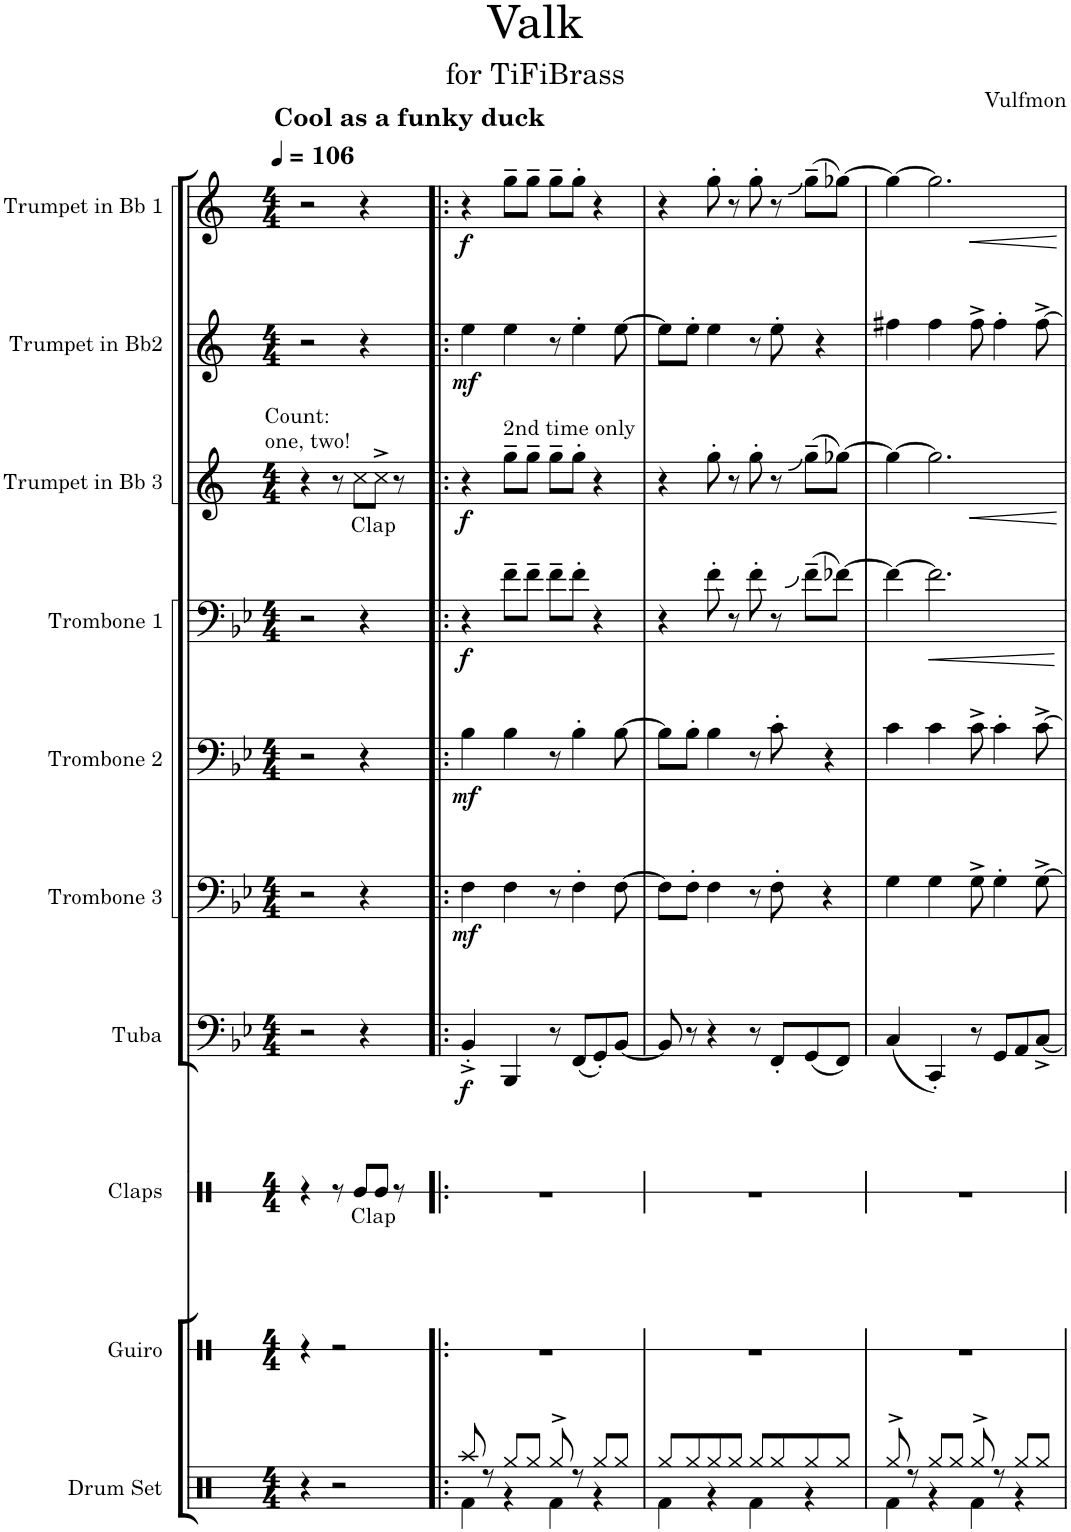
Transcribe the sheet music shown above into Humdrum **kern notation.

**kern	**kern	**kern	**kern	**dynam	**kern	**dynam	**kern	**dynam	**kern	**dynam	**kern	**dynam	**kern	**dynam	**kern	**dynam
*part10	*part9	*part8	*part7	*part7	*part6	*part6	*part5	*part5	*part4	*part4	*part3	*part3	*part2	*part2	*part1	*part1
*staff10	*staff9	*staff8	*staff7	*staff7	*staff6	*staff6	*staff5	*staff5	*staff4	*staff4	*staff3	*staff3	*staff2	*staff2	*staff1	*staff1
*I"Drum Set	*I"Guiro	*I"Claps	*I"Tuba	*	*I"Trombone 3	*	*I"Trombone 2	*	*I"Trombone 1	*	*I"Trumpet in Bb 3	*	*I"Trumpet in Bb2	*	*I"Trumpet in Bb 1	*
*I'dr.	*I'Gr.	*I'clp.	*I'Tb.	*	*I'tb3	*	*I'tb2	*	*I'tb1	*	*I'tp3	*	*I'tp2	*	*I'tp1	*
*	*stria1	*stria1	*	*	*	*	*	*	*	*	*	*	*	*	*	*
*clefX	*clefX	*clefX	*clefF4	*	*clefF4	*	*clefF4	*	*clefF4	*	*clefG2	*	*clefG2	*	*clefG2	*
*	*	*	*	*	*	*	*	*	*	*	*Trd1c2	*	*Trd1c2	*	*Trd1c2	*
*k[]	*k[]	*k[]	*k[b-e-]	*	*k[b-e-]	*	*k[b-e-]	*	*k[b-e-]	*	*k[]	*	*k[]	*	*k[]	*
*M4/4	*M4/4	*M4/4	*M4/4	*	*M4/4	*	*M4/4	*	*M4/4	*	*M4/4	*	*M4/4	*	*M4/4	*
*MM106	*MM106	*MM106	*MM106	*	*MM106	*	*MM106	*	*MM106	*	*MM106	*	*MM106	*	*MM106	*
=1	=1	=1	=1	=1	=1	=1	=1	=1	=1	=1	=1	=1	=1	=1	=1	=1
!	!	!	!	!	!	!	!	!	!	!	!	!	!	!	!LO:TX:a:B:t=Cool as a funky duck	!
!	!	!	!	!	!	!	!	!	!	!	!LO:TX:a:t=Count&colon;	!	!	!	!	!
!	!	!	!	!	!	!	!	!	!	!	!LO:TX:a:t=one, two!	!	!	!	!	!
4r	4r	4r	2r	.	2r	.	2r	.	2r	.	4r	.	2r	.	2r	.
2r	2r	8r	.	.	.	.	.	.	.	.	8r	.	.	.	.	.
!	!	!	!	!	!	!	!	!	!	!	!LO:TX:b:t=Clap	!	!	!	!	!
!	!	!LO:TX:b:t=Clap	!	!	!	!	!	!	!	!	!	!	!	!	!	!
.	.	8Re/L	.	.	.	.	.	.	.	.	8cc\L	.	.	.	.	.
.	.	8Re/J	4r	.	4r	.	4r	.	4r	.	8cc^\J	.	4r	.	4r	.
.	.	8r	.	.	.	.	.	.	.	.	8r	.	.	.	.	.
=2!|:	=2!|:	=2!|:	=2!|:	=2!|:	=2!|:	=2!|:	=2!|:	=2!|:	=2!|:	=2!|:	=2!|:	=2!|:	=2!|:	=2!|:	=2!|:	=2!|:
*^	*	*	*	*	*	*	*	*	*	*	*	*	*	*	*	*
!	!	!	!	!	!LO:DY:b	!	!LO:DY:b	!	!LO:DY:b	!	!LO:DY:b	!	!LO:DY:b	!	!LO:DY:b	!	!LO:DY:b
8Raa/	4Rf\	1r	1r	4BB-'^/	f	4F\	mf	4B-\	mf	4r	f	4r	f	4ee\	mf	4r	f
8r	.	.	.	.	.	.	.	.	.	.	.	.	.	.	.	.	.
!	!	!	!	!	!	!	!	!	!	!	!	!LO:TX:a:t=2nd time only	!	!	!	!	!
8Rgg/L	4r	.	.	4BBB-/	.	4F\	.	4B-\	.	8f~\L	.	8gg~\L	.	4ee\	.	8gg~\L	.
8Rgg/J	.	.	.	.	.	.	.	.	.	8f~\J	.	8gg~\J	.	.	.	8gg~\J	.
8Rgg^/	4Rf\	.	.	8r	.	8r	.	8r	.	8f~\L	.	8gg~\L	.	8r	.	8gg~\L	.
8r	.	.	.	(8FF/L	.	4F'\	.	4B-'\	.	8f'\J	.	8gg'\J	.	4ee'\	.	8gg'\J	.
8Rgg/L	4r	.	.	8GG'/)	.	.	.	.	.	4r	.	4r	.	.	.	4r	.
8Rgg/J	.	.	.	[8BB-/J	.	[8F\	.	[8B-\	.	.	.	.	.	[8ee\	.	.	.
=3	=3	=3	=3	=3	=3	=3	=3	=3	=3	=3	=3	=3	=3	=3	=3	=3	=3
8Rgg/L	4Rf\	1r	1r	8BB-/]	.	8F\L]	.	8B-\L]	.	4r	.	4r	.	8ee\L]	.	4r	.
8Rgg/	.	.	.	8r	.	8F'\J	.	8B-'\J	.	.	.	.	.	8ee'\J	.	.	.
8Rgg/	4r	.	.	4r	.	4F\	.	4B-\	.	8f'\	.	8gg'\	.	4ee\	.	8gg'\	.
8Rgg/J	.	.	.	.	.	.	.	.	.	8r	.	8r	.	.	.	8r	.
8Rgg/L	4Rf\	.	.	8r	.	8r	.	8r	.	8f'\	.	8gg'\	.	8r	.	8gg'\	.
8Rgg/	.	.	.	8FF'/L	.	8F'\	.	8c'\	.	8r	.	8r	.	8ee'\	.	8r	.
8Rgg/	4r	.	.	(8GG/	.	4r	.	4r	.	(8f~\L	.	(8gg~\L	.	4r	.	(8gg~\L	.
8Rgg/J	.	.	.	8FF/J)	.	.	.	.	.	[8f-X\J)	.	[8gg-X\J)	.	.	.	[8gg-X\J)	.
=4	=4	=4	=4	=4	=4	=4	=4	=4	=4	=4	=4	=4	=4	=4	=4	=4	=4
8Rgg^/	4Rf\	1r	1r	(4C/	.	4G\	.	4c\	.	4f-\_	.	4gg-\_	.	4ff#X\	.	4gg-\_	.
8r	.	.	.	.	.	.	.	.	.	.	.	.	.	.	.	.	.
8Rgg/L	4r	.	.	4CC'/)	.	4G\	.	4c\	.	2.f-\]	.	2.gg-\]	.	4ff#\	.	2.gg-\]	.
8Rgg/J	.	.	.	.	.	.	.	.	.	.	.	.	.	.	.	.	.
8Rgg^/	4Rf\	.	.	8r	.	8G^\	.	8c^\	.	.	.	.	.	8ff#^\	.	.	.
8r	.	.	.	8GG/L	.	4G'\	.	4c'\	.	.	.	.	.	4ff#'\	.	.	.
8Rgg/L	4r	.	.	8AA/	.	.	.	.	.	.	.	.	.	.	.	.	.
8Rgg/J	.	.	.	[8C^/J	.	[8G^\	.	[8c^\	.	.	.	.	.	[8ff#^\	.	.	.
*v	*v	*	*	*	*	*	*	*	*	*	*	*	*	*	*	*	*
=	=	=	=	=	=	=	=	=	=	=	=	=	=	=	=	=
*-	*-	*-	*-	*-	*-	*-	*-	*-	*-	*-	*-	*-	*-	*-	*-	*-
